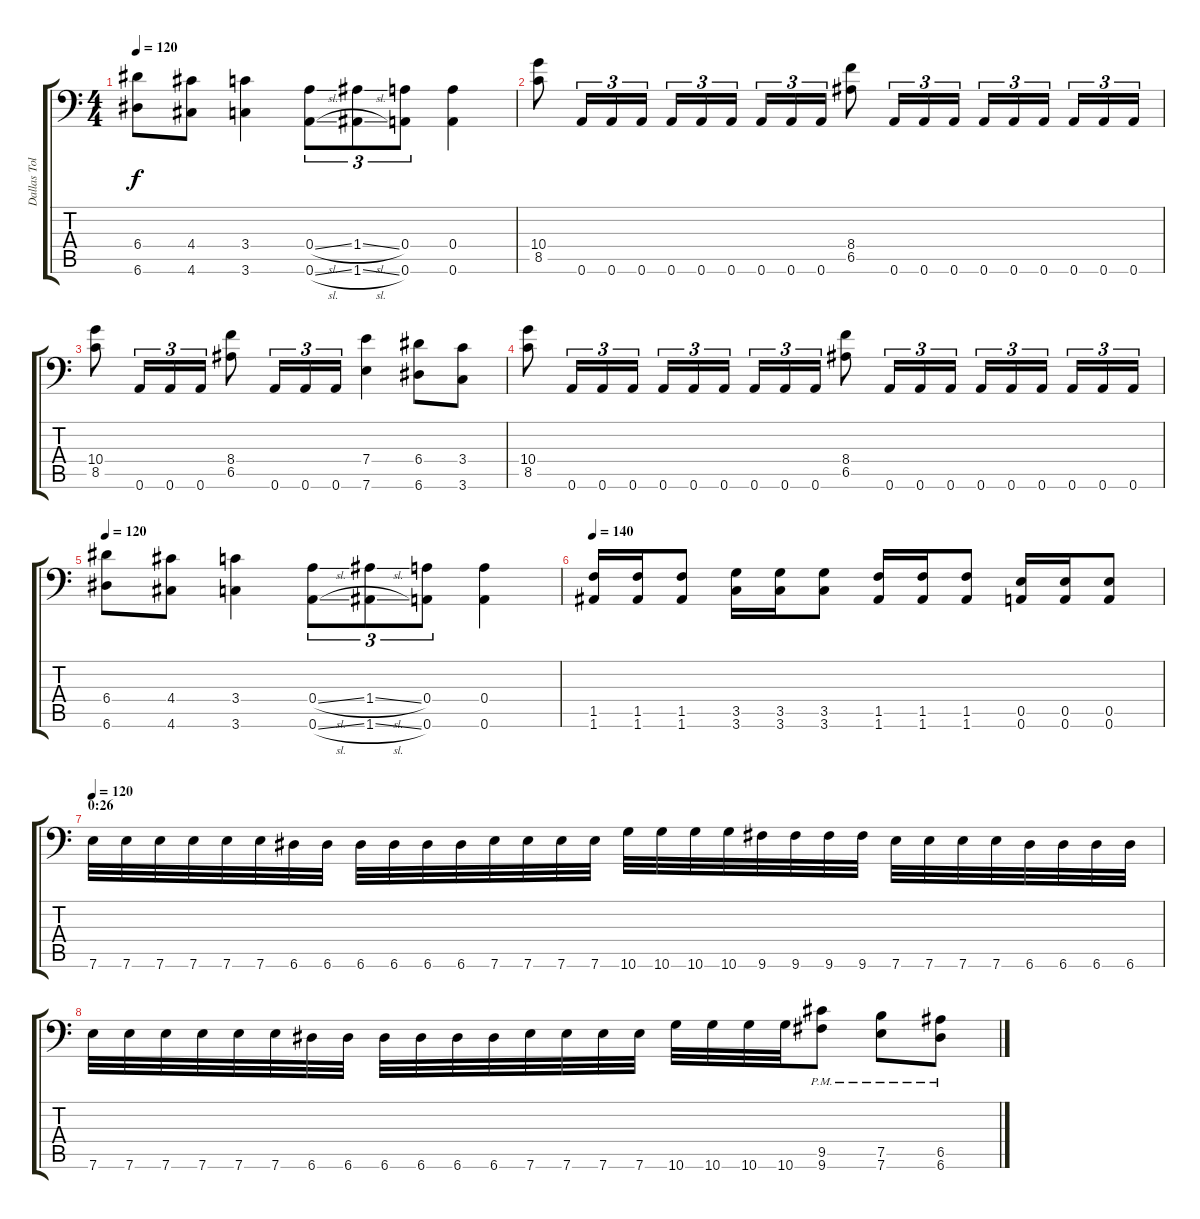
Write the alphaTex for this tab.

\track ("Dallas Toler-Wade" "Dallas Tol") {instrument distortionguitar}
\staff {score tabs}
\tuning (B3 Gb3 D3 A2 E2 A1) {hide}
\ts (4 4)
\tempo 120
\clef f4
\ks c
(6.4 6.6).8{dy f} (4.4 4.6).8 (3.4 3.6).4 (0.4{sl} 0.6{sl}).8{tu (3 2)} (1.4{sl} 1.6{sl}).8{tu (3 2)} (0.4 0.6).8{tu (3 2)} (0.4 0.6).4 |
(10.4 8.5).8 0.6.16{tu (3 2)} 0.6.16{tu (3 2)} 0.6.16{tu (3 2)} 0.6.16{tu (3 2)} 0.6.16{tu (3 2)} 0.6.16{tu (3 2)} 0.6.16{tu (3 2)} 0.6.16{tu (3 2)} 0.6.16{tu (3 2)} (8.4 6.5).8 0.6.16{tu (3 2)} 0.6.16{tu (3 2)} 0.6.16{tu (3 2)} 0.6.16{tu (3 2)} 0.6.16{tu (3 2)} 0.6.16{tu (3 2)} 0.6.16{tu (3 2)} 0.6.16{tu (3 2)} 0.6.16{tu (3 2)} |
(10.4 8.5).8 0.6.16{tu (3 2)} 0.6.16{tu (3 2)} 0.6.16{tu (3 2)} (8.4 6.5).8 0.6.16{tu (3 2)} 0.6.16{tu (3 2)} 0.6.16{tu (3 2)} (7.4 7.6).4 (6.4 6.6).8 (3.4 3.6).8 |
(10.4 8.5).8 0.6.16{tu (3 2)} 0.6.16{tu (3 2)} 0.6.16{tu (3 2)} 0.6.16{tu (3 2)} 0.6.16{tu (3 2)} 0.6.16{tu (3 2)} 0.6.16{tu (3 2)} 0.6.16{tu (3 2)} 0.6.16{tu (3 2)} (8.4 6.5).8 0.6.16{tu (3 2)} 0.6.16{tu (3 2)} 0.6.16{tu (3 2)} 0.6.16{tu (3 2)} 0.6.16{tu (3 2)} 0.6.16{tu (3 2)} 0.6.16{tu (3 2)} 0.6.16{tu (3 2)} 0.6.16{tu (3 2)} |
\tempo 120
(6.4 6.6).8 (4.4 4.6).8 (3.4 3.6).4 (0.4{sl} 0.6{sl}).8{tu (3 2)} (1.4{sl} 1.6{sl}).8{tu (3 2)} (0.4 0.6).8{tu (3 2)} (0.4 0.6).4 |
\tempo 140
(1.5 1.6).16 (1.5 1.6).16 (1.5 1.6).8 (3.5 3.6).16 (3.5 3.6).16 (3.5 3.6).8 (1.5 1.6).16 (1.5 1.6).16 (1.5 1.6).8 (0.5 0.6).16 (0.5 0.6).16 (0.5 0.6).8 |
\section ("" "0:26")
\tempo 120
7.6.32 7.6.32 7.6.32 7.6.32 7.6.32 7.6.32 6.6.32 6.6.32 6.6.32 6.6.32 6.6.32 6.6.32 7.6.32 7.6.32 7.6.32 7.6.32 10.6.32 10.6.32 10.6.32 10.6.32 9.6.32 9.6.32 9.6.32 9.6.32 7.6.32 7.6.32 7.6.32 7.6.32 6.6.32 6.6.32 6.6.32 6.6.32 |
7.6.32 7.6.32 7.6.32 7.6.32 7.6.32 7.6.32 6.6.32 6.6.32 6.6.32 6.6.32 6.6.32 6.6.32 7.6.32 7.6.32 7.6.32 7.6.32 10.6.32 10.6.32 10.6.32 10.6.32 (9.5{pm} 9.6{pm}).8 (7.5{pm} 7.6{pm}).8 (6.5{pm} 6.6{pm}).8
